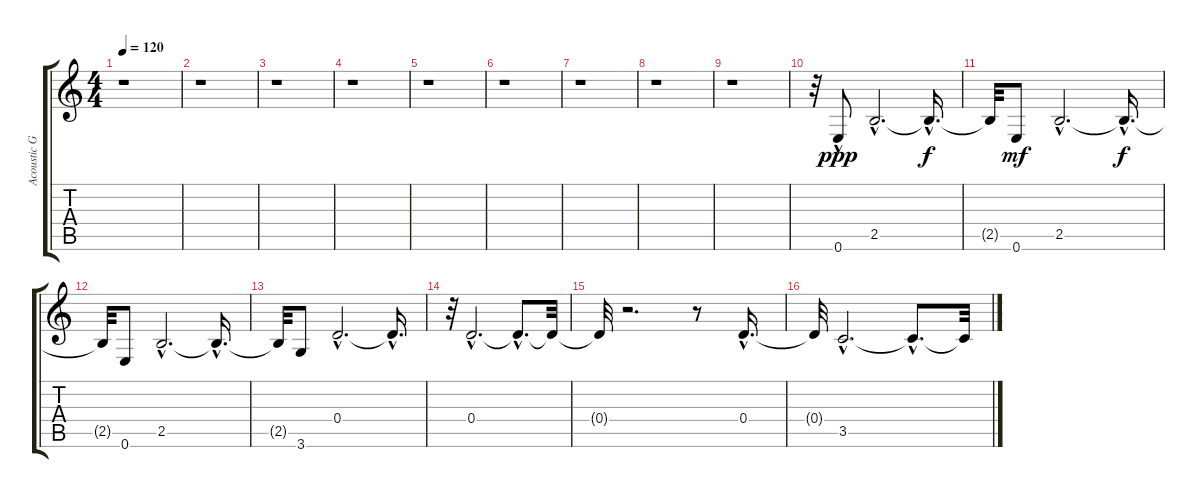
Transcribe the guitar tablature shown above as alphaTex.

\track ("Acoustic Guitar IV" "Acoustic G") {instrument acousticguitarnylon}
\staff {score tabs}
\tuning (E4 B3 G3 D3 A2 E2) {hide}
\ts (4 4)
\tempo 120
\clef g2
\ks c
r.1{dy f} |
r.1 |
r.1 |
r.1 |
r.1 |
r.1 |
r.1 |
r.1 |
r.1 |
r.32 0.6{hac}.8{dy ppp} 2.5{hac}.2{d} 2.5{hac t}.16{d dy f} |
2.5{t}.32 0.6.8{dy mf} 2.5{hac}.2{d} 2.5{hac t}.16{d dy f} |
2.5{t}.32 0.6.8 2.5{hac}.2{d} 2.5{hac t}.16{d} |
2.5{t}.32 3.6.8 0.4{hac}.2{d} 0.4{hac t}.16{d} |
r.32 0.4{hac}.2{d} 0.4{hac t}.8{d} 0.4{t}.32 |
0.4{t}.32 r.2{d} r.8 0.4{hac}.16{d} |
0.4{t}.32 3.5{hac}.2{d} 3.5{hac t}.8{d} 3.5{t}.32
